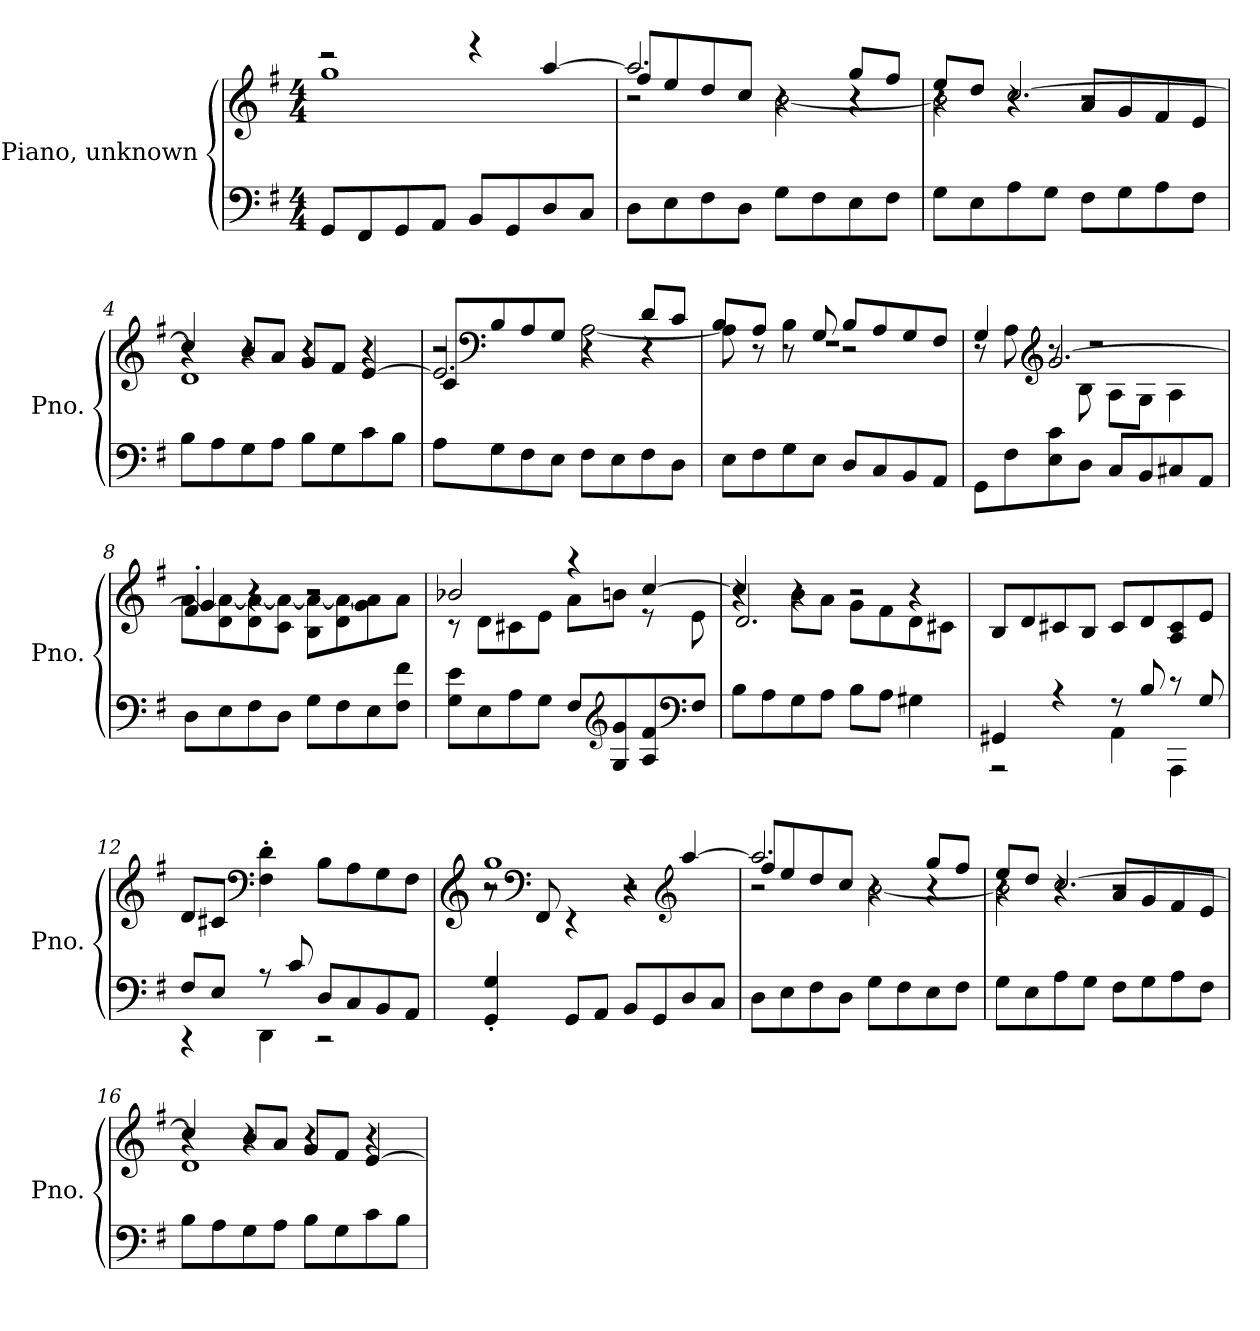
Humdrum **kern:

**kern	**kern
*part1	*part1
*staff2	*staff1
*I"Piano, unknown	*
*I'Pno.	*
*clefF4	*clefG2
*k[f#]	*k[f#]
*M4/4	*M4/4
*MM120	*MM120
=1	=1
*	*^
8GG/L	2r	1gg
8FF#/	.	.
8GG/	.	.
8AA/J	.	.
8BB/L	4r	.
8GG/	.	.
8D/	[4aa/	.
8C/J	.	.
=2	=2	=2
*	*	*^
8D\L	2.aa/]	2r	8ff#/L
8E\	.	.	8ee/
8F#\	.	.	8dd/
8D\J	.	.	8cc/J
8G\L	.	[2b\	4r
8F#\	.	.	.
8E\	4r	.	8gg/L
8F#\J	.	.	8ff#/J
=3	=3	=3	=3
8G\L	4r	2b\]	8ee/L
8E\	.	.	8dd/J
8A\	[2.cc/	.	4r
8G\J	.	.	.
8F#\L	.	2r	8a/L
8G\	.	.	8g/
8A\	.	.	8f#/
8F#\J	.	.	8e/J
=4	=4	=4	=4
8B\L	4cc/]	1d	4r
8A\	.	.	.
8G\	4r	.	8b/L
8A\J	.	.	8a/J
8B\L	4r	.	8g/L
8G\	.	.	8f#/J
8c\	[4e/	.	4r
8B\J	.	.	.
!!LO:LB:g=z	!!	!!
=5	=5	=5	=5
8A\L	2.e/]	2r	8c/L
*	*clefF4	*	*
8G\	.	.	8B/
8F#\	.	.	8A/
8E\J	.	.	8G/J
8F#\L	.	[2A\	4r
8E\	.	.	.
8F#\	4r	.	8d/L
8D\J	.	.	8c/J
=6	=6	=6	=6
8E\L	1r	8A\]	8B/L
8F#\	.	8r	8A/J
8G\	.	4B\	8r
8E\J	.	.	8G/
8D/L	.	2r	8B/L
8C/	.	.	8A/
8BB/	.	.	8G/
8AA/J	.	.	8F#/J
=7	=7	=7	=7
8GG\L	1r	8r	4G/
8F#\	.	8A\	.
*	*clefG2	*	*
8E\ 8c\	.	8r	[2.g/
8D\J	.	8B\	.
8C/L	.	8A\L	.
8BB/	.	8G\J	.
8C#X/	.	4A\	.
8AA/J	.	.	.
!!LO:LB:g=z	!!	!!
=8	=8	=8	=8
8D\L	4f#'/	[8a\L	4g/]
8E\	.	8d\ 8a\_	.
8F#\	4r	8d\ 8a\_	4r
8D\J	.	8c\ 8a\_J	.
8G\L	2r	8B\ 8a\_L	2r
8F#\	.	8d\ 8a\_	.
8E\	.	8g\ 8a\]	.
8F#\ 8f#\J	.	8a\J	.
*	*	*v	*v
=9	=9	=9
8G\ 8e\L	2b-X/	8r
8E\	.	8d\L
8A\	.	8c#X\
8G\J	.	8e\J
8F#/L	4r	8a\L
*clefG2	*	*
8G/ 8g/	.	8bn\J
8A/ 8f#/	[4cc/	8r
*clefF4	*	*
8F#/J	.	8e\
=10	=10	=10
*	*	*^
8B\L	4cc/]	4r	2.d/
8A\	.	.	.
8G\	4r	8b\L	.
8A\J	.	8a\J	.
8B\L	2r	8g\L	.
8A\J	.	8f#\	.
4G#X\	.	8d\	4r
.	.	8c#X\J	.
*	*v	*v	*v
!!LO:LB:g=z
=11	=11
*^	*
4GG#X/	2r	8B/L
.	.	8d/
4r	.	8c#X/
.	.	8B/J
8r	4AA\	8c#/L
8B/	.	8d/
8r	4AAA\	8A/ 8c#/
8G/	.	8e/J
=12	=12	=12
8F#/L	4r	8d/L
8E/J	.	8c#X/J
*	*	*clefF4
8r	4DD\	4F#\' 4d\'
8c/	.	.
8D/L	2r	8B\L
8C/	.	8A\
8BB/	.	8G\
8AA/J	.	8F#\J
*v	*v	*
=13	=13
*	*clefG2
*	*^
*	*	*^
4GG/' 4G/'	2r	1gg	8r
*	*clefF4	*	*
.	.	.	8FF#/
8GG/L	.	.	4r
8AA/J	.	.	.
8BB/L	4r	.	2r
8GG/	.	.	.
*	*clefG2	*	*
8D/	[4aa/	.	.
8C/J	.	.	.
!!LO:LB:g=z	!!	!!
=14	=14	=14	=14
8D\L	2.aa/]	2r	8ff#/L
8E\	.	.	8ee/
8F#\	.	.	8dd/
8D\J	.	.	8cc/J
8G\L	.	[2b\	4r
8F#\	.	.	.
8E\	4r	.	8gg/L
8F#\J	.	.	8ff#/J
=15	=15	=15	=15
8G\L	4r	2b\]	8ee/L
8E\	.	.	8dd/J
8A\	[2.cc/	.	4r
8G\J	.	.	.
8F#\L	.	2r	8a/L
8G\	.	.	8g/
8A\	.	.	8f#/
8F#\J	.	.	8e/J
=16	=16	=16	=16
8B\L	4cc/]	1d	4r
8A\	.	.	.
8G\	4r	.	8b/L
8A\J	.	.	8a/J
8B\L	4r	.	8g/L
8G\	.	.	8f#/J
8c\	[4e/	.	4r
8B\J	.	.	.
*	*v	*v	*v
=	=
*-	*-
